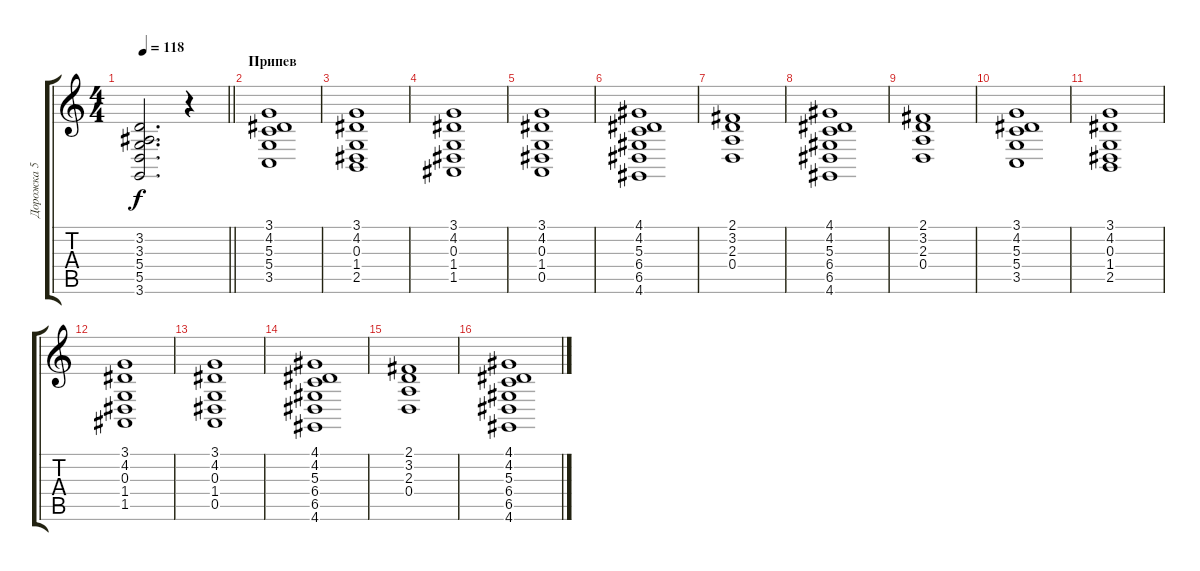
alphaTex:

\track ("Дорожка 5" "Дорожка 5") {instrument stringensemble1}
\staff {score tabs}
\tuning (E4 B3 G3 D3 A2 E2) {hide}
\ts (4 4)
\tempo 118
\clef g2
\barLineRight lightlight
\ks c
(3.2 3.3 5.4 5.5 3.6).2{d dy f} r.4 |
\section ("" "Припев")
(3.1 4.2 5.3 5.4 3.5).1 |
(3.1 4.2 0.3 1.4 2.5).1 |
(3.1 4.2 0.3 1.4 1.5).1 |
(3.1 4.2 0.3 1.4 0.5).1 |
(4.1 4.2 5.3 6.4 6.5 4.6).1 |
(2.1 3.2 2.3 0.4).1 |
(4.1 4.2 5.3 6.4 6.5 4.6).1 |
(2.1 3.2 2.3 0.4).1 |
(3.1 4.2 5.3 5.4 3.5).1 |
(3.1 4.2 0.3 1.4 2.5).1 |
(3.1 4.2 0.3 1.4 1.5).1 |
(3.1 4.2 0.3 1.4 0.5).1 |
(4.1 4.2 5.3 6.4 6.5 4.6).1 |
(2.1 3.2 2.3 0.4).1 |
(4.1 4.2 5.3 6.4 6.5 4.6).1
